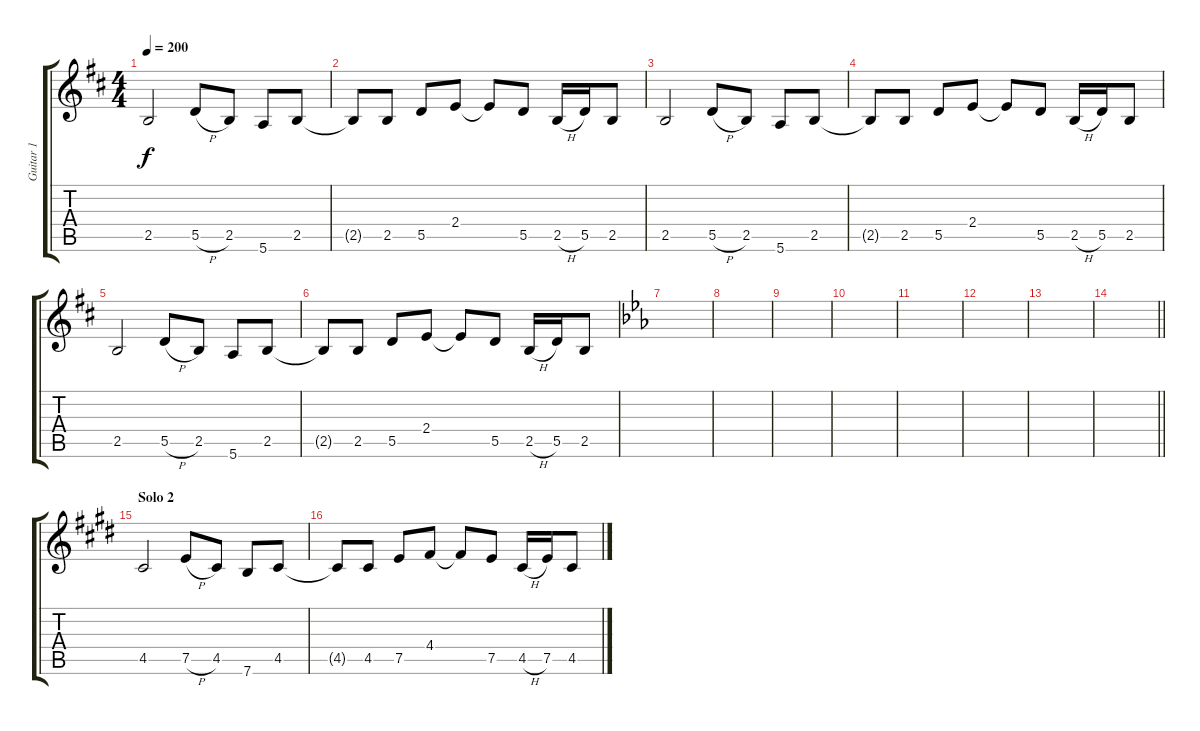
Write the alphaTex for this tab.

\track ("Guitar 1" "Guitar 1") {instrument overdrivenguitar}
\staff {score tabs}
\tuning (E4 B3 G3 D3 A2 E2) {hide}
\ts (4 4)
\tempo 200
\clef g2
\ks bminor
2.5.2{dy f} 5.5{h}.8 2.5.8 5.6.8 2.5.8 |
2.5{t}.8 2.5.8 5.5.8 2.4.8 2.4{t}.8 5.5.8 2.5{h}.16 5.5.16 2.5.8 |
2.5.2 5.5{h}.8 2.5.8 5.6.8 2.5.8 |
2.5{t}.8 2.5.8 5.5.8 2.4.8 2.4{t}.8 5.5.8 2.5{h}.16 5.5.16 2.5.8 |
2.5.2 5.5{h}.8 2.5.8 5.6.8 2.5.8 |
2.5{t}.8 2.5.8 5.5.8 2.4.8 2.4{t}.8 5.5.8 2.5{h}.16 5.5.16 2.5.8 |
\ks cminor
|
|
|
|
|
|
|
\barLineRight lightlight
|
\section ("" "Solo 2")
\ks c#minor
4.5.2 7.5{h}.8 4.5.8 7.6.8 4.5.8 |
4.5{t}.8 4.5.8 7.5.8 4.4.8 4.4{t}.8 7.5.8 4.5{h}.16 7.5.16 4.5.8
